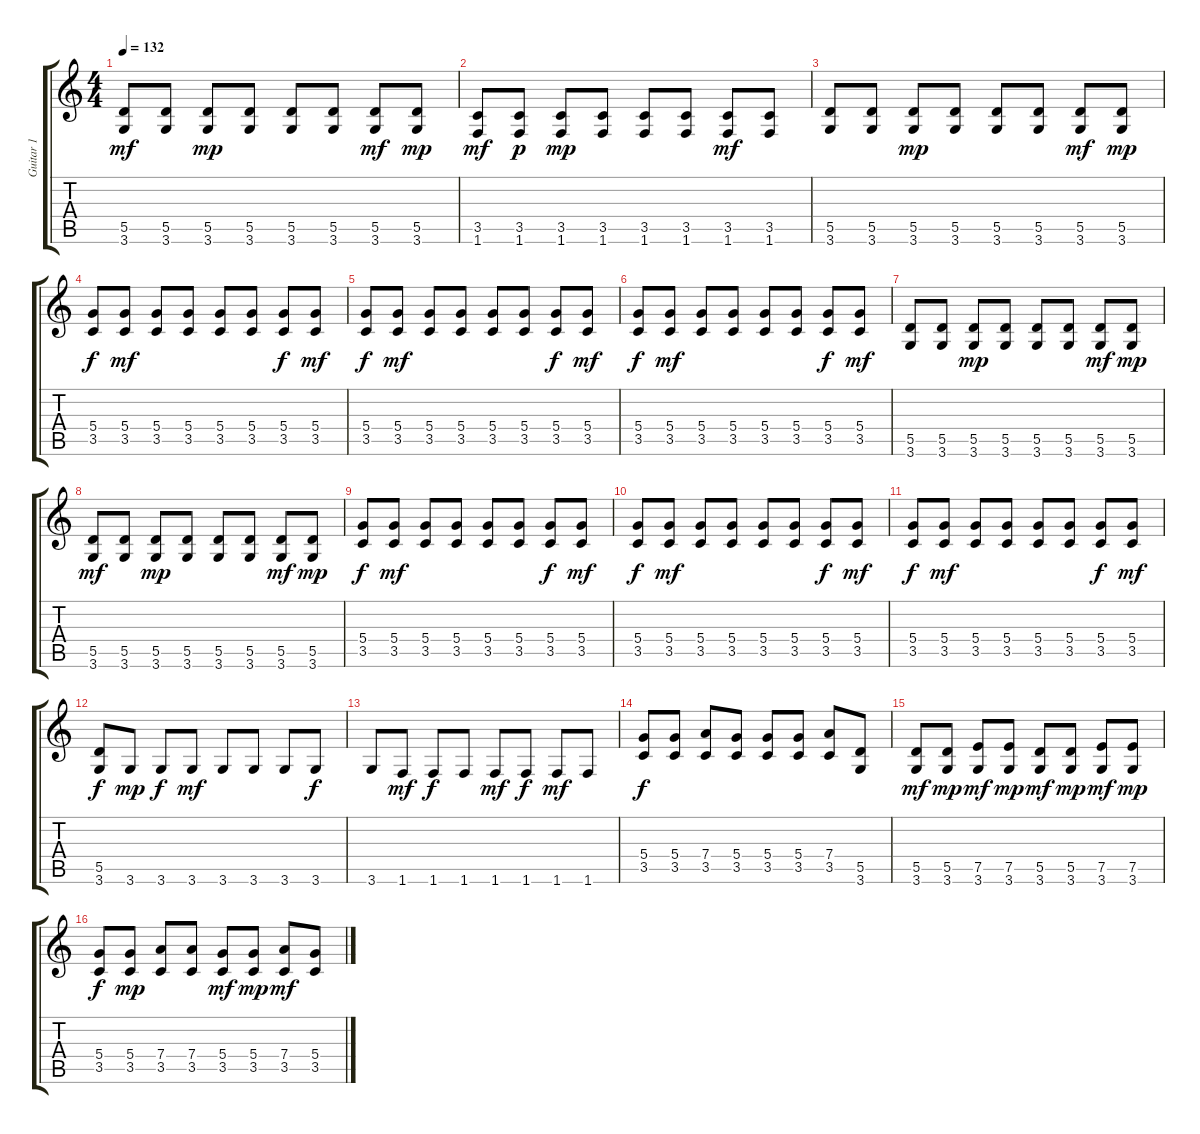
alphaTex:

\track ("Guitar 1" "Guitar 1") {instrument electricguitarmuted}
\staff {score tabs}
\tuning (E4 B3 G3 D3 A2 E2) {hide}
\ts (4 4)
\tempo 132
\clef g2
\ks c
(5.5 3.6).8{dy mf} (5.5 3.6).8 (5.5 3.6).8{dy mp} (5.5 3.6).8 (5.5 3.6).8 (5.5 3.6).8 (5.5 3.6).8{dy mf} (5.5 3.6).8{dy mp} |
(3.5 1.6).8{dy mf} (3.5 1.6).8{dy p} (3.5 1.6).8{dy mp} (3.5 1.6).8 (3.5 1.6).8 (3.5 1.6).8 (3.5 1.6).8{dy mf} (3.5 1.6).8 |
(5.5 3.6).8 (5.5 3.6).8 (5.5 3.6).8{dy mp} (5.5 3.6).8 (5.5 3.6).8 (5.5 3.6).8 (5.5 3.6).8{dy mf} (5.5 3.6).8{dy mp} |
(5.4 3.5).8{dy f} (5.4 3.5).8{dy mf} (5.4 3.5).8 (5.4 3.5).8 (5.4 3.5).8 (5.4 3.5).8 (5.4 3.5).8{dy f} (5.4 3.5).8{dy mf} |
(5.4 3.5).8{dy f} (5.4 3.5).8{dy mf} (5.4 3.5).8 (5.4 3.5).8 (5.4 3.5).8 (5.4 3.5).8 (5.4 3.5).8{dy f} (5.4 3.5).8{dy mf} |
(5.4 3.5).8{dy f} (5.4 3.5).8{dy mf} (5.4 3.5).8 (5.4 3.5).8 (5.4 3.5).8 (5.4 3.5).8 (5.4 3.5).8{dy f} (5.4 3.5).8{dy mf} |
(5.5 3.6).8 (5.5 3.6).8 (5.5 3.6).8{dy mp} (5.5 3.6).8 (5.5 3.6).8 (5.5 3.6).8 (5.5 3.6).8{dy mf} (5.5 3.6).8{dy mp} |
(5.5 3.6).8{dy mf} (5.5 3.6).8 (5.5 3.6).8{dy mp} (5.5 3.6).8 (5.5 3.6).8 (5.5 3.6).8 (5.5 3.6).8{dy mf} (5.5 3.6).8{dy mp} |
(5.4 3.5).8{dy f} (5.4 3.5).8{dy mf} (5.4 3.5).8 (5.4 3.5).8 (5.4 3.5).8 (5.4 3.5).8 (5.4 3.5).8{dy f} (5.4 3.5).8{dy mf} |
(5.4 3.5).8{dy f} (5.4 3.5).8{dy mf} (5.4 3.5).8 (5.4 3.5).8 (5.4 3.5).8 (5.4 3.5).8 (5.4 3.5).8{dy f} (5.4 3.5).8{dy mf} |
(5.4 3.5).8{dy f} (5.4 3.5).8{dy mf} (5.4 3.5).8 (5.4 3.5).8 (5.4 3.5).8 (5.4 3.5).8 (5.4 3.5).8{dy f} (5.4 3.5).8{dy mf} |
(5.5 3.6).8{dy f} 3.6.8{dy mp} 3.6.8{dy f} 3.6.8{dy mf} 3.6.8 3.6.8 3.6.8 3.6.8{dy f} |
3.6.8 1.6.8{dy mf} 1.6.8{dy f} 1.6.8 1.6.8{dy mf} 1.6.8{dy f} 1.6.8{dy mf} 1.6.8 |
(5.4 3.5).8{dy f} (5.4 3.5).8 (7.4 3.5).8 (5.4 3.5).8 (5.4 3.5).8 (5.4 3.5).8 (7.4 3.5).8 (5.5 3.6).8 |
(5.5 3.6).8{dy mf} (5.5 3.6).8{dy mp} (7.5 3.6).8{dy mf} (7.5 3.6).8{dy mp} (5.5 3.6).8{dy mf} (5.5 3.6).8{dy mp} (7.5 3.6).8{dy mf} (7.5 3.6).8{dy mp} |
(5.4 3.5).8{dy f} (5.4 3.5).8{dy mp} (7.4 3.5).8 (7.4 3.5).8 (5.4 3.5).8{dy mf} (5.4 3.5).8{dy mp} (7.4 3.5).8{dy mf} (5.4 3.5).8
